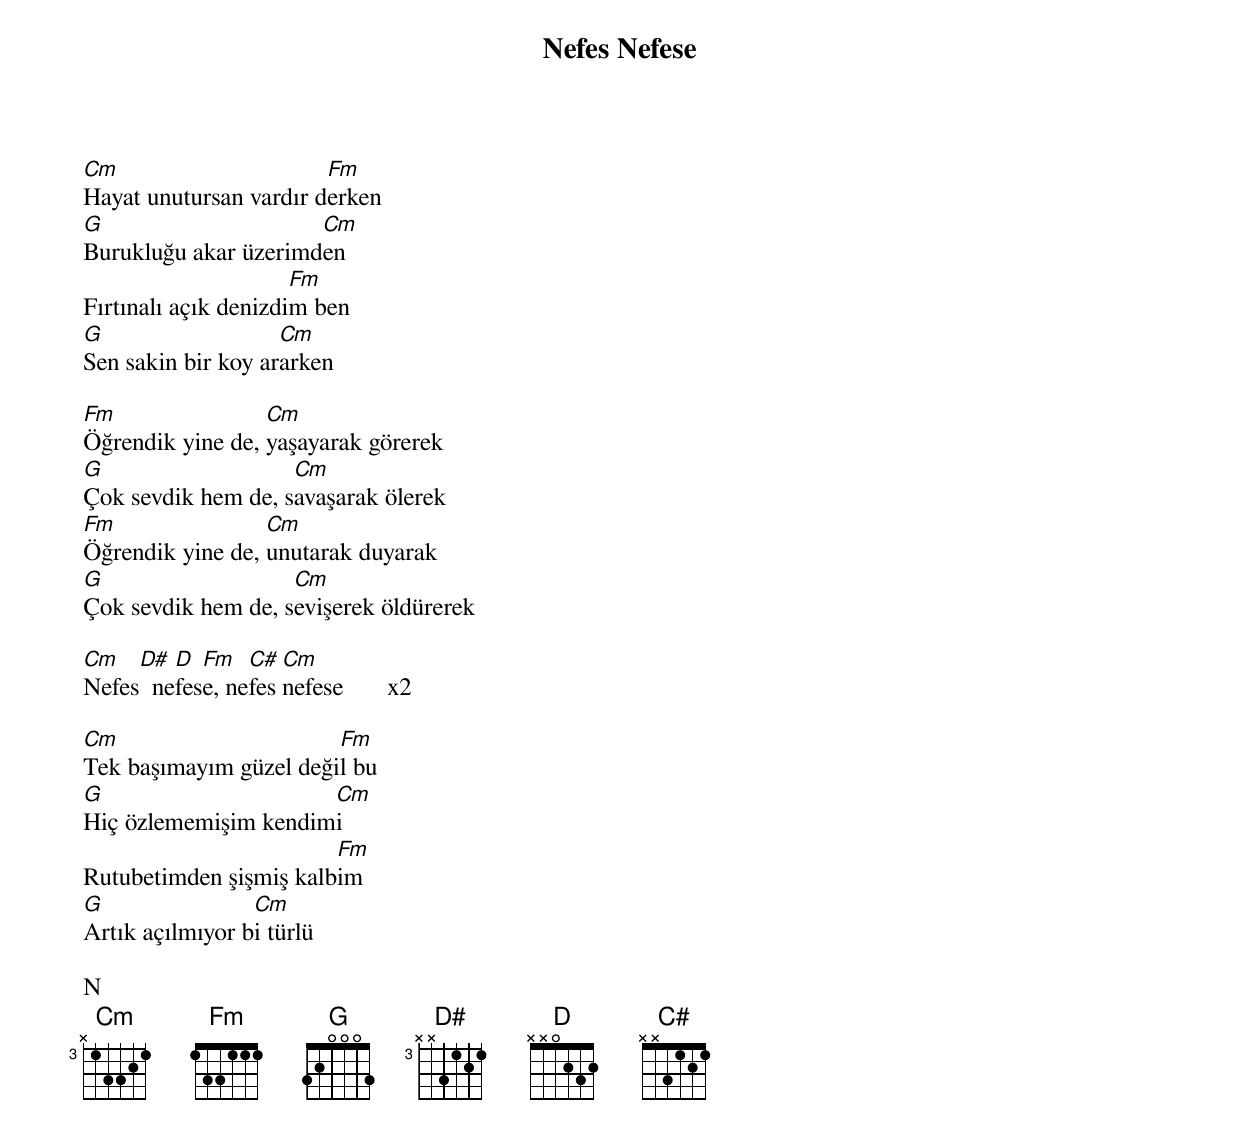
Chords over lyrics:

{title: Nefes Nefese}
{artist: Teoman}

Cm                      Fm
Hayat unutursan vardır derken
G                     Cm
Burukluğu akar üzerimden
                      Fm
Fırtınalı açık denizdim ben
G                   Cm
Sen sakin bir koy ararken

Fm                Cm
Öğrendik yine de, yaşayarak görerek
G                   Cm
Çok sevdik hem de, savaşarak ölerek
Fm                Cm
Öğrendik yine de, unutarak duyarak
G                   Cm
Çok sevdik hem de, sevişerek öldürerek

Cm   D#  D  Fm   C#  Cm
Nefes  nefese, nefes nefese       x2

Cm                      Fm
Tek başımayım güzel değil bu
G                     Cm
Hiç özlememişim kendimi
                        Fm
Rutubetimden şişmiş kalbim
G                Cm
Artık açılmıyor bi türlü

N
